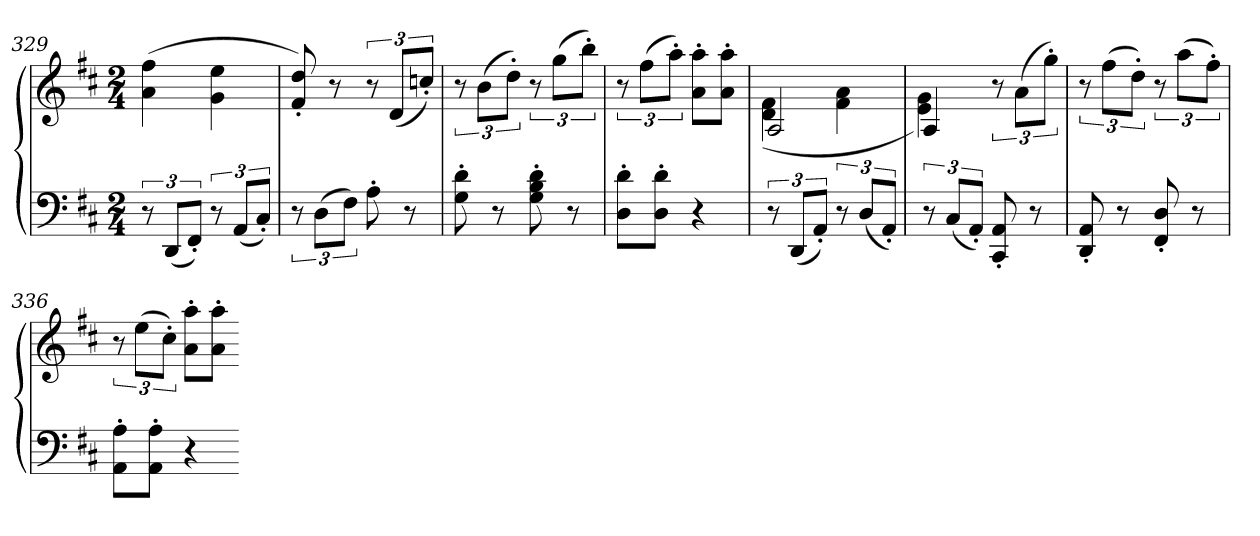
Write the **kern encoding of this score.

**kern	**kern
*part1	*part1
*staff2	*staff1
*clefF4	*clefG2
*k[f#c#]	*k[f#c#]
*D:	*D:
*M2/4	*M2/4
=329	=329
12r	(4a 4ff#
(12DDL	.
12FF#'J)	.
12r	4g 4ee
(12AAL	.
12C#'J)	.
=330	=330
12r	8f#' 8dd')
(12DL	.
.	8r
12F#J)	.
8A'	12r
.	(12dL
8r	.
.	12ccn'J)
=331	=331
8G' 8d'	12r
.	(12bL
8r	.
.	12dd'J)
8G' 8B' 8d'	12r
.	(12ggL
8r	.
.	12bb'J)
=332	=332
8D' 8d'L	12r
.	(12ff#L
8D' 8d'J	.
.	12aa'J)
4r	8a' 8aa'L
.	8a' 8aa'J
=333	=333
*	*^
12r	2A	(4d 4f#
(12DDL	.	.
12AA'J)	.	.
12r	.	4f# 4a
(12DL	.	.
12AA'J)	.	.
=334	=334	=334
12r	4A	4e 4g)
(12C#L	.	.
12AA'J)	.	.
8CC#' 8AA'	12r	4ryy
.	(12aL	.
8r	.	.
.	12gg'J)	.
*	*v	*v
=335	=335
8DD' 8AA'	12r
.	(12ff#L
8r	.
.	12dd'J)
8FF#' 8D'	12r
.	(12aaL
8r	.
.	12ff#'J)
=336	=336
8AA' 8A'L	12r
.	(12eeL
8AA' 8A'J	.
.	12cc#'J)
4r	8a' 8aa'L
.	8a' 8aa'J
=-	=-
*-	*-
